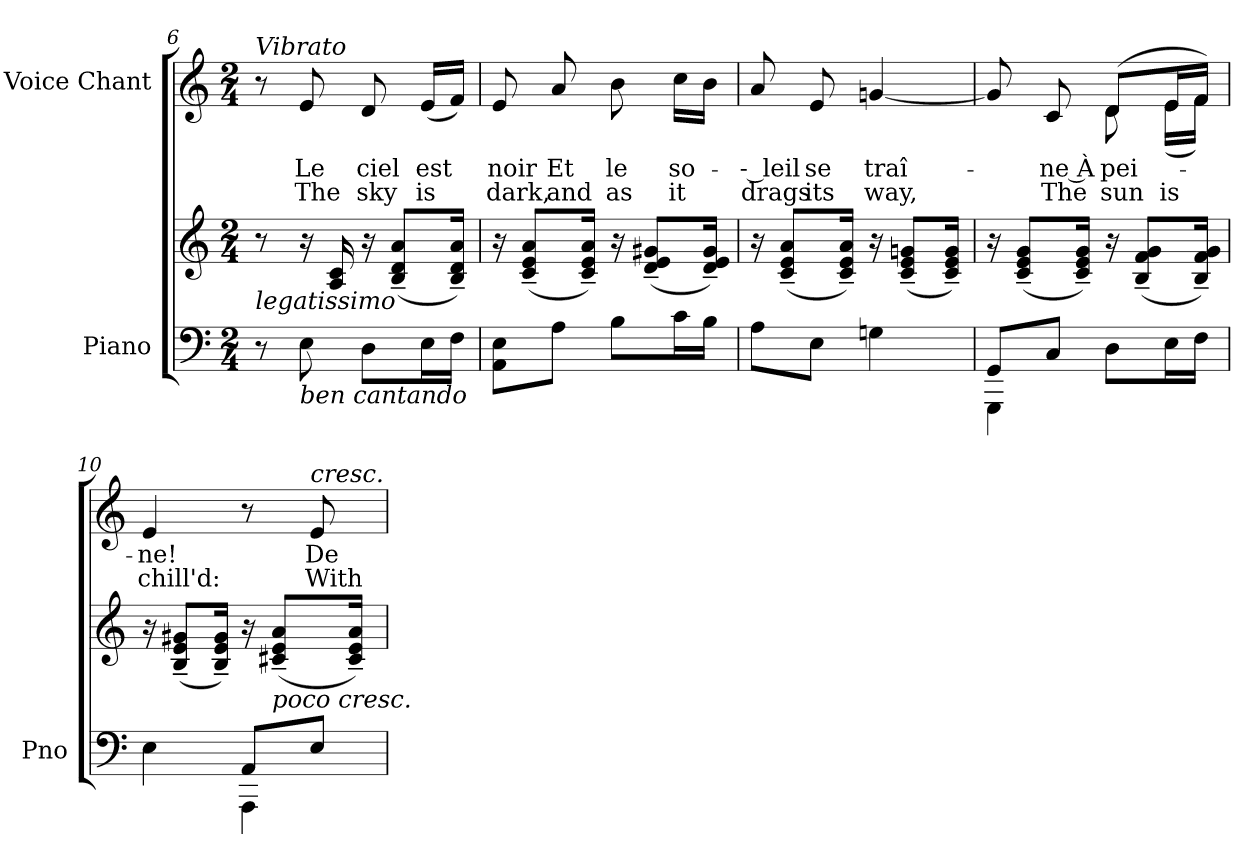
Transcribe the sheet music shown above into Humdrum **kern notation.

**kern	**kern	**kern	**text	**text
*part2	*part2	*part1	*part1	*part1
*staff3	*staff2	*staff1	*staff1	*staff1
*I"Piano	*	*I"Voice Chant	*	*
*I'Pno	*	*	*	*
*clefF4	*clefG2	*clefG2	*	*
*k[]	*k[]	*k[]	*	*
*M2/4	*M2/4	*M2/4	*	*
=6	=6	=6	=6	=6
!	!	!LO:TX:a:i:t=Vibrato	!	!
!	!LO:TX:b:i:t=legatissimo	!	!	!
8r	8r	8r	.	.
!LO:TX:b:i:t=ben cantando	!	!	!	!
!	!	!	!LO:LY:b	!LO:LY:b
8E\	16r	8e/	Le	The
.	16A/ 16c/	.	.	.
!	!	!	!LO:LY:b	!LO:LY:b
8D\L	16r	8d/	ciel	sky
.	(8B/~ 8d/~ 8a/~L	.	.	.
!	!	!	!LO:LY:b	!LO:LY:b
16E\L	.	(16e/LL	est	is
16F\JJ	16B/~ 16d/~ 16a/~Jk)	16f/JJ)	.	.
=7	=7	=7	=7	=7
!	!	!	!LO:LY:b	!LO:LY:b
8AA\ 8E\L	16r	8e/	noir	dark,
.	(8c/~ 8e/~ 8a/~L	.	.	.
!	!	!	!LO:LY:b	!LO:LY:b
8A\J	.	8a/	Et	and
.	16c/~ 16e/~ 16a/~Jk)	.	.	.
!	!	!	!LO:LY:b	!LO:LY:b
8B\L	16r	8b\	le	as
.	(8d/~ 8e/~ 8g#X/~L	.	.	.
!	!	!	!LO:LY:b	!LO:LY:b
16c\L	.	16cc\LL	so-	-it
16B\JJ	16d/~ 16e/~ 16g#/~Jk)	16b\JJ	.	.
!!LO:LB:g=z
=8	=8	=8	=8	=8
!	!	!	!LO:LY:b	!LO:LY:b
8A\L	16r	8a/	-- leil	drags
.	(8c/~ 8e/~ 8a/~L	.	.	.
!	!	!	!LO:LY:b	!LO:LY:b
8E\J	.	8e/	se	its
.	16c/~ 16e/~ 16a/~Jk)	.	.	.
!	!	!	!LO:LY:b	!LO:LY:b
4Gn\	16r	[4gn/	traî-	way,
.	(8c/~ 8e/~ 8gn/~L	.	.	.
.	16c/~ 16e/~ 16g/~Jk)	.	.	.
=9	=9	=9	=9	=9
*^	*	*^	*	*
8GG/L	4GGG\	16r	8g/]	4ryy	.	.
.	.	(8c/~ 8e/~ 8g/~L	.	.	.	.
!	!	!	!	!	!LO:LY:b	!LO:LY:b
8C/J	.	.	8c/	.	ne À	The
.	.	16c/~ 16e/~ 16g/~Jk)	.	.	.	.
!	!	!	!	!	!LO:LY:b	!LO:LY:b
8D\L	4ryy	16r	(8d/L	8d\	pei-	sun
.	.	(8B/~ 8f/~ 8g/~L	.	.	.	.
!	!	!	!	!	!	!LO:LY:b
16E\L	.	.	16e/L	(16e\LL	.	is
16F\JJ	.	16B/~ 16f/~ 16g/~Jk)	16f/JJ)	16f\JJ)	.	.
=10	=10	=10	=10	=10	=10	=10
!	!	!	!	!	!LO:LY:b	!LO:LY:b
*	*	*	*v	*v	*	*
4E\	4ryy	16r	4e/	-ne!	chill'd:
.	.	(8B/~ 8e/~ 8g#X/~L	.	.	.
.	.	16B/~ 16e/~ 16g#/~Jk)	.	.	.
8AA/L	4AAA\	16r	8r	.	.
!	!	!LO:TX:b:i:t=poco cresc.	!	!	!
.	.	(8c#X/~ 8e/~ 8a/~L	.	.	.
!	!	!	!LO:TX:a:i:t=cresc.	!	!
!	!	!	!	!LO:LY:b	!LO:LY:b
8E/J	.	.	8e/	De	With
.	.	16c#/~ 16e/~ 16a/~Jk)	.	.	.
*v	*v	*	*	*	*
=	=	=	=	=
*-	*-	*-	*-	*-
